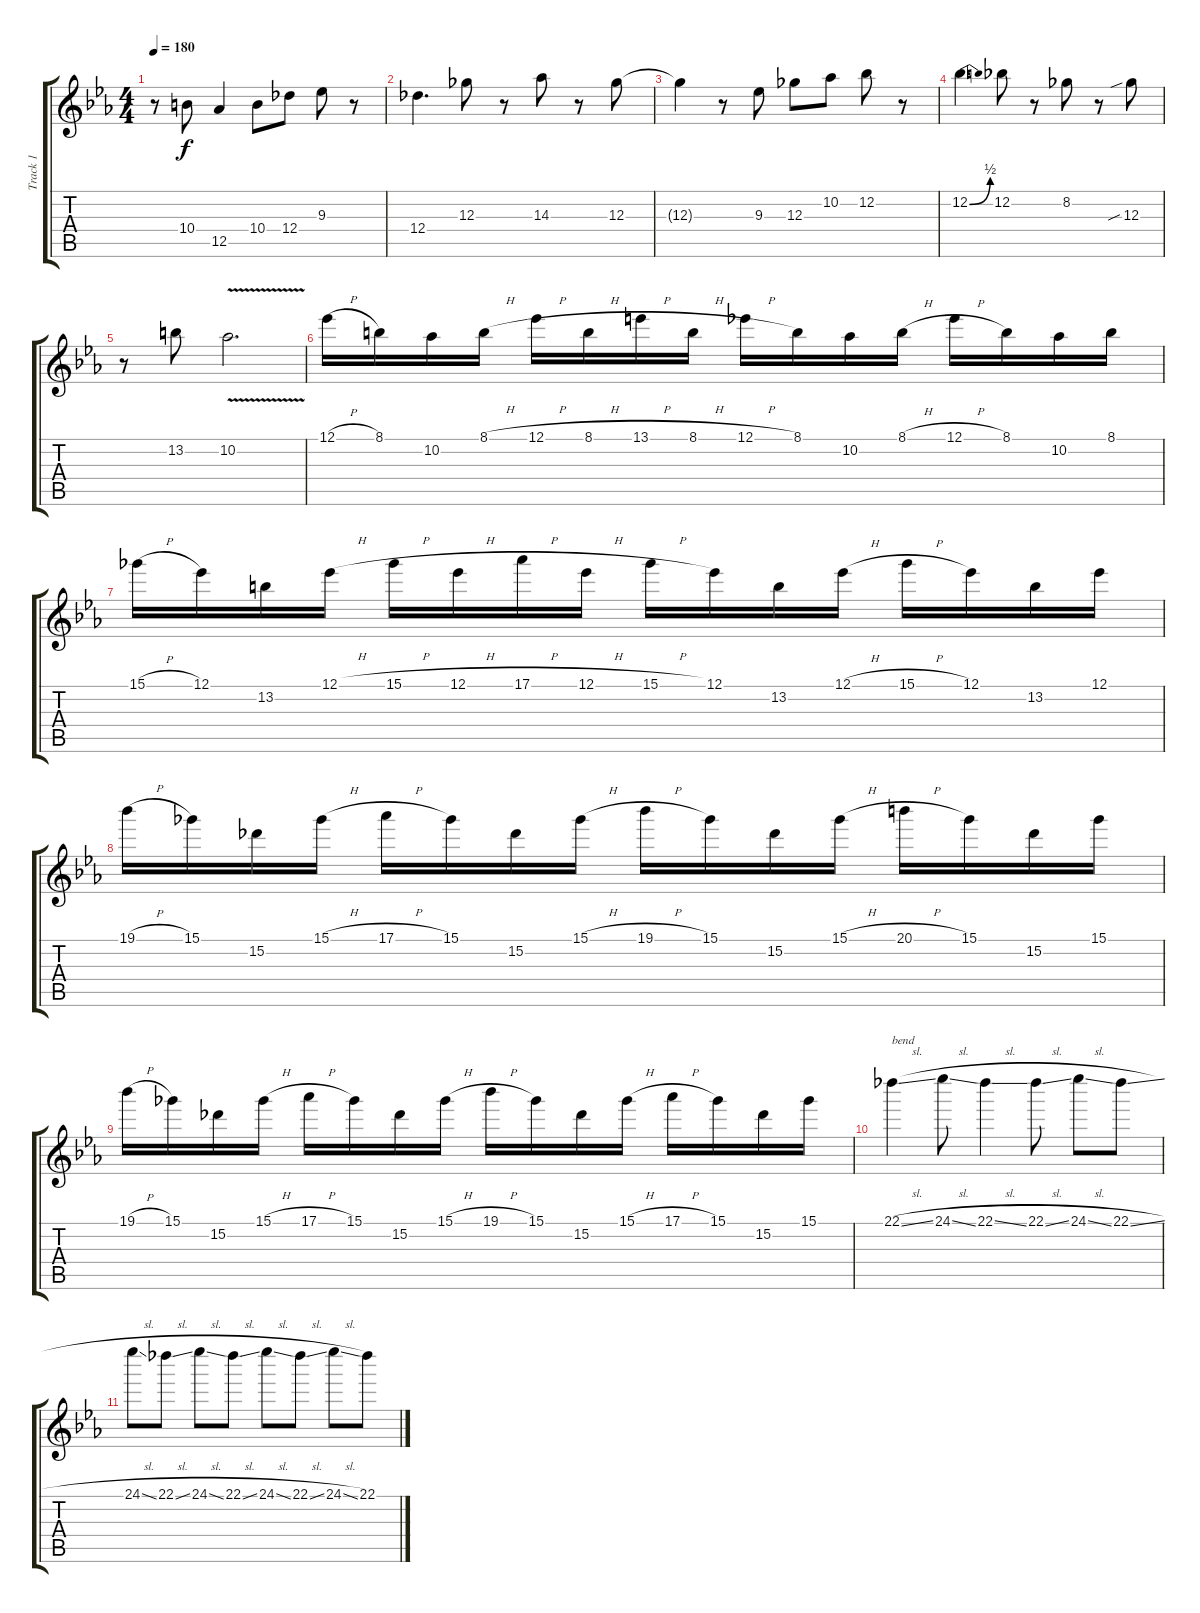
\track ("Track 1" "Track 1") {instrument distortionguitar}
\staff {score tabs}
\tuning (Eb4 Bb3 Gb3 Db3 Ab2 Eb2) {hide}
\ts (4 4)
\tempo 180
\clef g2
\ks cminor
r.8{dy f} 10.4.8 12.5.4 10.4.8 12.4.8 9.3.8 r.8 |
12.4.4{d} 12.3.8 r.8 14.3.8 r.8 12.3.8 |
12.3{t}.4 r.8 9.3.8 12.3.8 10.2.8 12.2.8 r.8 |
12.2{be (bend 0 0 60 2)}.4{d} 12.2.8 r.8 8.2.8 r.8 12.3{sib}.8 |
r.8 13.2.8 10.2{v}.2{d} |
12.1{h}.16 8.1.16 10.2.16 8.1{h}.16 12.1{h}.16 8.1{h}.16 13.1{h}.16 8.1{h}.16 12.1{h}.16 8.1.16 10.2.16 8.1{h}.16 12.1{h}.16 8.1.16 10.2.16 8.1.16 |
15.1{h}.16 12.1.16 13.2.16 12.1{h}.16 15.1{h}.16 12.1{h}.16 17.1{h}.16 12.1{h}.16 15.1{h}.16 12.1.16 13.2.16 12.1{h}.16 15.1{h}.16 12.1.16 13.2.16 12.1.16 |
19.1{h}.16 15.1.16 15.2.16 15.1{h}.16 17.1{h}.16 15.1.16 15.2.16 15.1{h}.16 19.1{h}.16 15.1.16 15.2.16 15.1{h}.16 20.1{h}.16 15.1.16 15.2.16 15.1.16 |
19.1{h}.16 15.1.16 15.2.16 15.1{h}.16 17.1{h}.16 15.1.16 15.2.16 15.1{h}.16 19.1{h}.16 15.1.16 15.2.16 15.1{h}.16 17.1{h}.16 15.1.16 15.2.16 15.1.16 |
22.1{sl}.4{txt "bend"} 24.1{sl}.8 22.1{sl}.4 22.1{sl}.8 24.1{sl}.8 22.1{sl}.8 |
24.1{sl}.8 22.1{sl}.8 24.1{sl}.8 22.1{sl}.8 24.1{sl}.8 22.1{sl}.8 24.1{sl}.8 22.1.8
